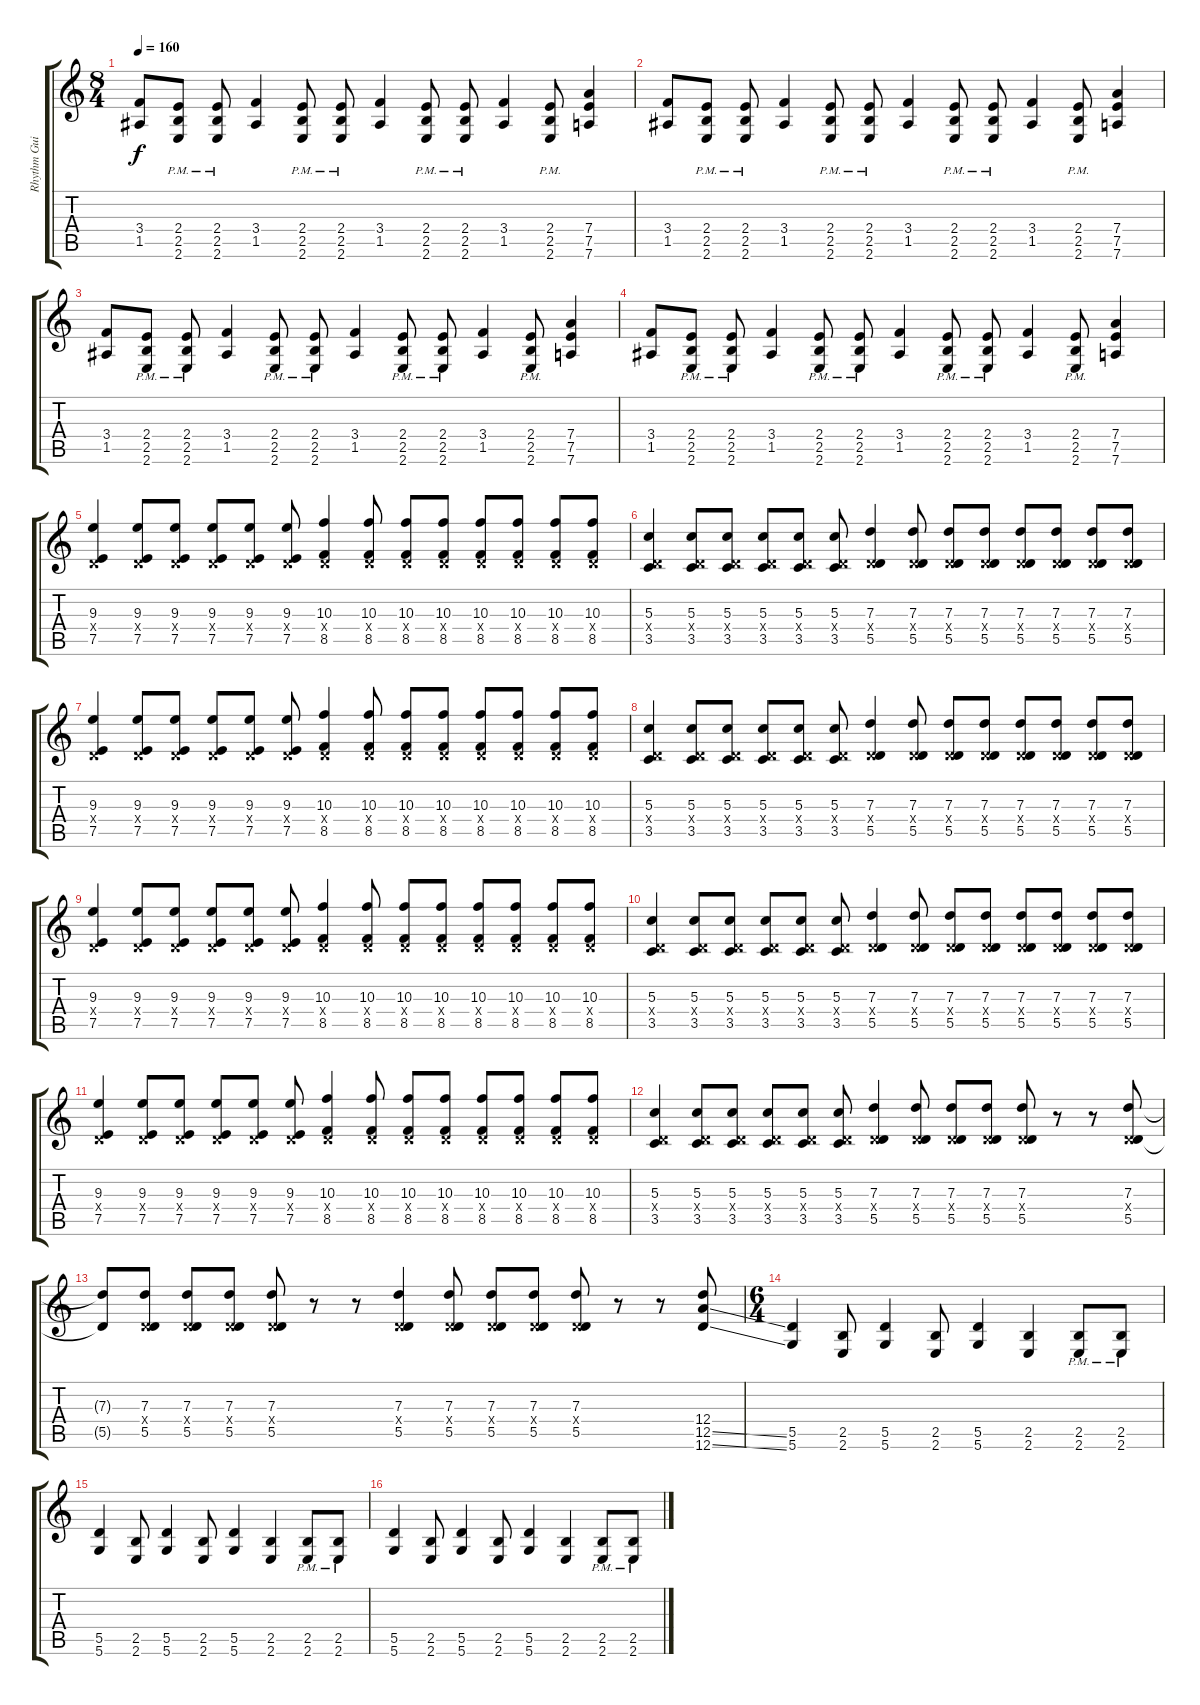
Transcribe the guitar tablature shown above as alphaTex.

\track ("Rhythm Guitar (Whitt)" "Rhythm Gui") {instrument distortionguitar}
\staff {score tabs}
\tuning (E4 B3 G3 D3 A2 D2) {hide}
\ts (8 4)
\tempo 160
\clef g2
\ks c
(3.4 1.5).8{dy f} (2.4{pm} 2.5{pm} 2.6{pm}).8 (2.4{pm} 2.5{pm} 2.6{pm}).8 (3.4 1.5).4 (2.4{pm} 2.5{pm} 2.6{pm}).8 (2.4{pm} 2.5{pm} 2.6{pm}).8 (3.4 1.5).4 (2.4{pm} 2.5{pm} 2.6{pm}).8 (2.4{pm} 2.5{pm} 2.6{pm}).8 (3.4 1.5).4 (2.4{pm} 2.5{pm} 2.6{pm}).8 (7.4 7.5 7.6).4 |
(3.4 1.5).8 (2.4{pm} 2.5{pm} 2.6{pm}).8 (2.4{pm} 2.5{pm} 2.6{pm}).8 (3.4 1.5).4 (2.4{pm} 2.5{pm} 2.6{pm}).8 (2.4{pm} 2.5{pm} 2.6{pm}).8 (3.4 1.5).4 (2.4{pm} 2.5{pm} 2.6{pm}).8 (2.4{pm} 2.5{pm} 2.6{pm}).8 (3.4 1.5).4 (2.4{pm} 2.5{pm} 2.6{pm}).8 (7.4 7.5 7.6).4 |
(3.4 1.5).8 (2.4{pm} 2.5{pm} 2.6{pm}).8 (2.4{pm} 2.5{pm} 2.6{pm}).8 (3.4 1.5).4 (2.4{pm} 2.5{pm} 2.6{pm}).8 (2.4{pm} 2.5{pm} 2.6{pm}).8 (3.4 1.5).4 (2.4{pm} 2.5{pm} 2.6{pm}).8 (2.4{pm} 2.5{pm} 2.6{pm}).8 (3.4 1.5).4 (2.4{pm} 2.5{pm} 2.6{pm}).8 (7.4 7.5 7.6).4 |
(3.4 1.5).8 (2.4{pm} 2.5{pm} 2.6{pm}).8 (2.4{pm} 2.5{pm} 2.6{pm}).8 (3.4 1.5).4 (2.4{pm} 2.5{pm} 2.6{pm}).8 (2.4{pm} 2.5{pm} 2.6{pm}).8 (3.4 1.5).4 (2.4{pm} 2.5{pm} 2.6{pm}).8 (2.4{pm} 2.5{pm} 2.6{pm}).8 (3.4 1.5).4 (2.4{pm} 2.5{pm} 2.6{pm}).8 (7.4 7.5 7.6).4 |
(9.3 0.4{x} 7.5).4 (9.3 0.4{x} 7.5).8 (9.3 0.4{x} 7.5).8 (9.3 0.4{x} 7.5).8 (9.3 0.4{x} 7.5).8 (9.3 0.4{x} 7.5).8 (10.3 0.4{x} 8.5).4 (10.3 0.4{x} 8.5).8 (10.3 0.4{x} 8.5).8 (10.3 0.4{x} 8.5).8 (10.3 0.4{x} 8.5).8 (10.3 0.4{x} 8.5).8 (10.3 0.4{x} 8.5).8 (10.3 0.4{x} 8.5).8 |
(5.3 0.4{x} 3.5).4 (5.3 0.4{x} 3.5).8 (5.3 0.4{x} 3.5).8 (5.3 0.4{x} 3.5).8 (5.3 0.4{x} 3.5).8 (5.3 0.4{x} 3.5).8 (7.3 0.4{x} 5.5).4 (7.3 0.4{x} 5.5).8 (7.3 0.4{x} 5.5).8 (7.3 0.4{x} 5.5).8 (7.3 0.4{x} 5.5).8 (7.3 0.4{x} 5.5).8 (7.3 0.4{x} 5.5).8 (7.3 0.4{x} 5.5).8 |
(9.3 0.4{x} 7.5).4 (9.3 0.4{x} 7.5).8 (9.3 0.4{x} 7.5).8 (9.3 0.4{x} 7.5).8 (9.3 0.4{x} 7.5).8 (9.3 0.4{x} 7.5).8 (10.3 0.4{x} 8.5).4 (10.3 0.4{x} 8.5).8 (10.3 0.4{x} 8.5).8 (10.3 0.4{x} 8.5).8 (10.3 0.4{x} 8.5).8 (10.3 0.4{x} 8.5).8 (10.3 0.4{x} 8.5).8 (10.3 0.4{x} 8.5).8 |
(5.3 0.4{x} 3.5).4 (5.3 0.4{x} 3.5).8 (5.3 0.4{x} 3.5).8 (5.3 0.4{x} 3.5).8 (5.3 0.4{x} 3.5).8 (5.3 0.4{x} 3.5).8 (7.3 0.4{x} 5.5).4 (7.3 0.4{x} 5.5).8 (7.3 0.4{x} 5.5).8 (7.3 0.4{x} 5.5).8 (7.3 0.4{x} 5.5).8 (7.3 0.4{x} 5.5).8 (7.3 0.4{x} 5.5).8 (7.3 0.4{x} 5.5).8 |
(9.3 0.4{x} 7.5).4 (9.3 0.4{x} 7.5).8 (9.3 0.4{x} 7.5).8 (9.3 0.4{x} 7.5).8 (9.3 0.4{x} 7.5).8 (9.3 0.4{x} 7.5).8 (10.3 0.4{x} 8.5).4 (10.3 0.4{x} 8.5).8 (10.3 0.4{x} 8.5).8 (10.3 0.4{x} 8.5).8 (10.3 0.4{x} 8.5).8 (10.3 0.4{x} 8.5).8 (10.3 0.4{x} 8.5).8 (10.3 0.4{x} 8.5).8 |
(5.3 0.4{x} 3.5).4 (5.3 0.4{x} 3.5).8 (5.3 0.4{x} 3.5).8 (5.3 0.4{x} 3.5).8 (5.3 0.4{x} 3.5).8 (5.3 0.4{x} 3.5).8 (7.3 0.4{x} 5.5).4 (7.3 0.4{x} 5.5).8 (7.3 0.4{x} 5.5).8 (7.3 0.4{x} 5.5).8 (7.3 0.4{x} 5.5).8 (7.3 0.4{x} 5.5).8 (7.3 0.4{x} 5.5).8 (7.3 0.4{x} 5.5).8 |
(9.3 0.4{x} 7.5).4 (9.3 0.4{x} 7.5).8 (9.3 0.4{x} 7.5).8 (9.3 0.4{x} 7.5).8 (9.3 0.4{x} 7.5).8 (9.3 0.4{x} 7.5).8 (10.3 0.4{x} 8.5).4 (10.3 0.4{x} 8.5).8 (10.3 0.4{x} 8.5).8 (10.3 0.4{x} 8.5).8 (10.3 0.4{x} 8.5).8 (10.3 0.4{x} 8.5).8 (10.3 0.4{x} 8.5).8 (10.3 0.4{x} 8.5).8 |
(5.3 0.4{x} 3.5).4 (5.3 0.4{x} 3.5).8 (5.3 0.4{x} 3.5).8 (5.3 0.4{x} 3.5).8 (5.3 0.4{x} 3.5).8 (5.3 0.4{x} 3.5).8 (7.3 0.4{x} 5.5).4 (7.3 0.4{x} 5.5).8 (7.3 0.4{x} 5.5).8 (7.3 0.4{x} 5.5).8 (7.3 0.4{x} 5.5).8 r.8 r.8 (7.3 0.4{x} 5.5).8 |
(7.3{t} 5.5{t}).8 (7.3 0.4{x} 5.5).8 (7.3 0.4{x} 5.5).8 (7.3 0.4{x} 5.5).8 (7.3 0.4{x} 5.5).8 r.8 r.8 (7.3 0.4{x} 5.5).4 (7.3 0.4{x} 5.5).8 (7.3 0.4{x} 5.5).8 (7.3 0.4{x} 5.5).8 (7.3 0.4{x} 5.5).8 r.8 r.8 (12.4 12.5{ss} 12.6{ss}).8 |
\ts (6 4)
(5.5 5.6).4 (2.5 2.6).8 (5.5 5.6).4 (2.5 2.6).8 (5.5 5.6).4 (2.5 2.6).4 (2.5{pm} 2.6{pm}).8 (2.5{pm} 2.6{pm}).8 |
(5.5 5.6).4 (2.5 2.6).8 (5.5 5.6).4 (2.5 2.6).8 (5.5 5.6).4 (2.5 2.6).4 (2.5{pm} 2.6{pm}).8 (2.5{pm} 2.6{pm}).8 |
(5.5 5.6).4 (2.5 2.6).8 (5.5 5.6).4 (2.5 2.6).8 (5.5 5.6).4 (2.5 2.6).4 (2.5{pm} 2.6{pm}).8 (2.5{pm} 2.6{pm}).8
